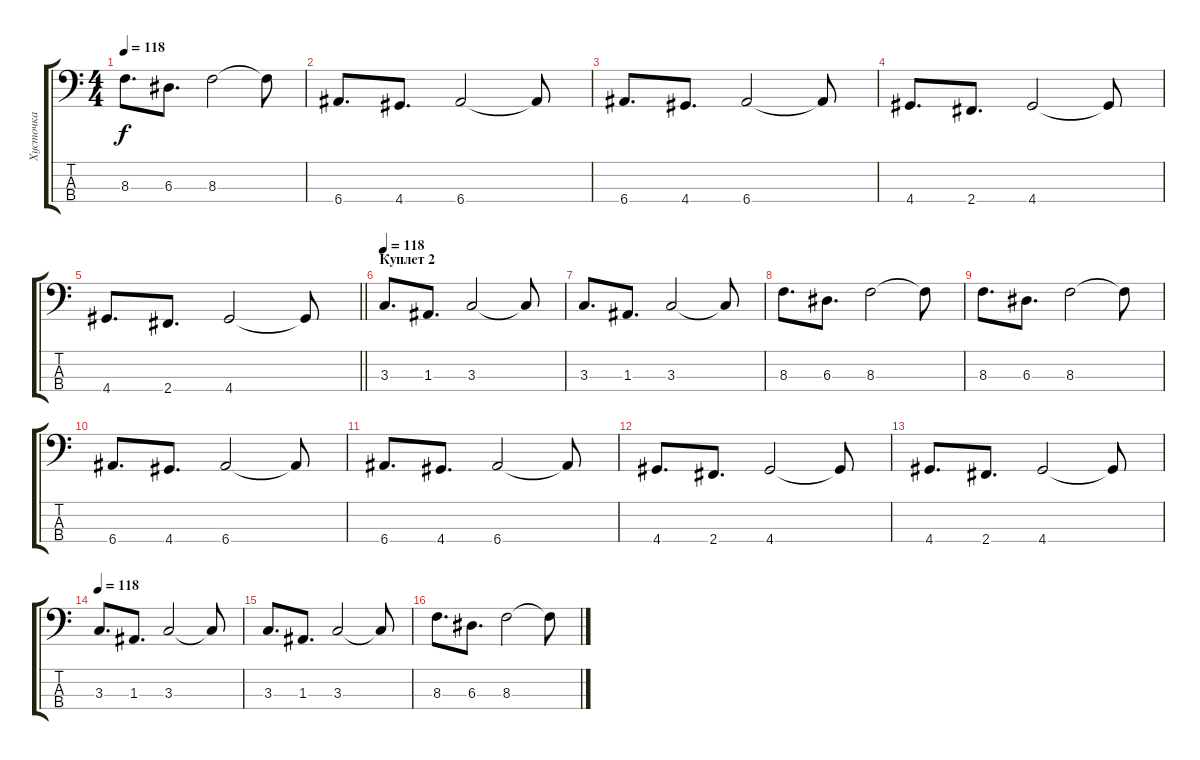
\track ("Хусточка" "Хусточка") {instrument electricbassfinger}
\staff {score tabs}
\tuning (G2 D2 A1 E1) {hide}
\ts (4 4)
\tempo 118
\clef f4
\ks c
8.3.8{d dy f} 6.3.8{d} 8.3.2 8.3{t}.8 |
6.4.8{d} 4.4.8{d} 6.4.2 6.4{t}.8 |
6.4.8{d} 4.4.8{d} 6.4.2 6.4{t}.8 |
4.4.8{d} 2.4.8{d} 4.4.2 4.4{t}.8 |
\barLineRight lightlight
4.4.8{d} 2.4.8{d} 4.4.2 4.4{t}.8 |
\section ("" "Куплет 2")
\tempo 118
3.3.8{d} 1.3.8{d} 3.3.2 3.3{t}.8 |
3.3.8{d} 1.3.8{d} 3.3.2 3.3{t}.8 |
8.3.8{d} 6.3.8{d} 8.3.2 8.3{t}.8 |
8.3.8{d} 6.3.8{d} 8.3.2 8.3{t}.8 |
6.4.8{d} 4.4.8{d} 6.4.2 6.4{t}.8 |
6.4.8{d} 4.4.8{d} 6.4.2 6.4{t}.8 |
4.4.8{d} 2.4.8{d} 4.4.2 4.4{t}.8 |
4.4.8{d} 2.4.8{d} 4.4.2 4.4{t}.8 |
\tempo 118
3.3.8{d} 1.3.8{d} 3.3.2 3.3{t}.8 |
3.3.8{d} 1.3.8{d} 3.3.2 3.3{t}.8 |
8.3.8{d} 6.3.8{d} 8.3.2 8.3{t}.8
